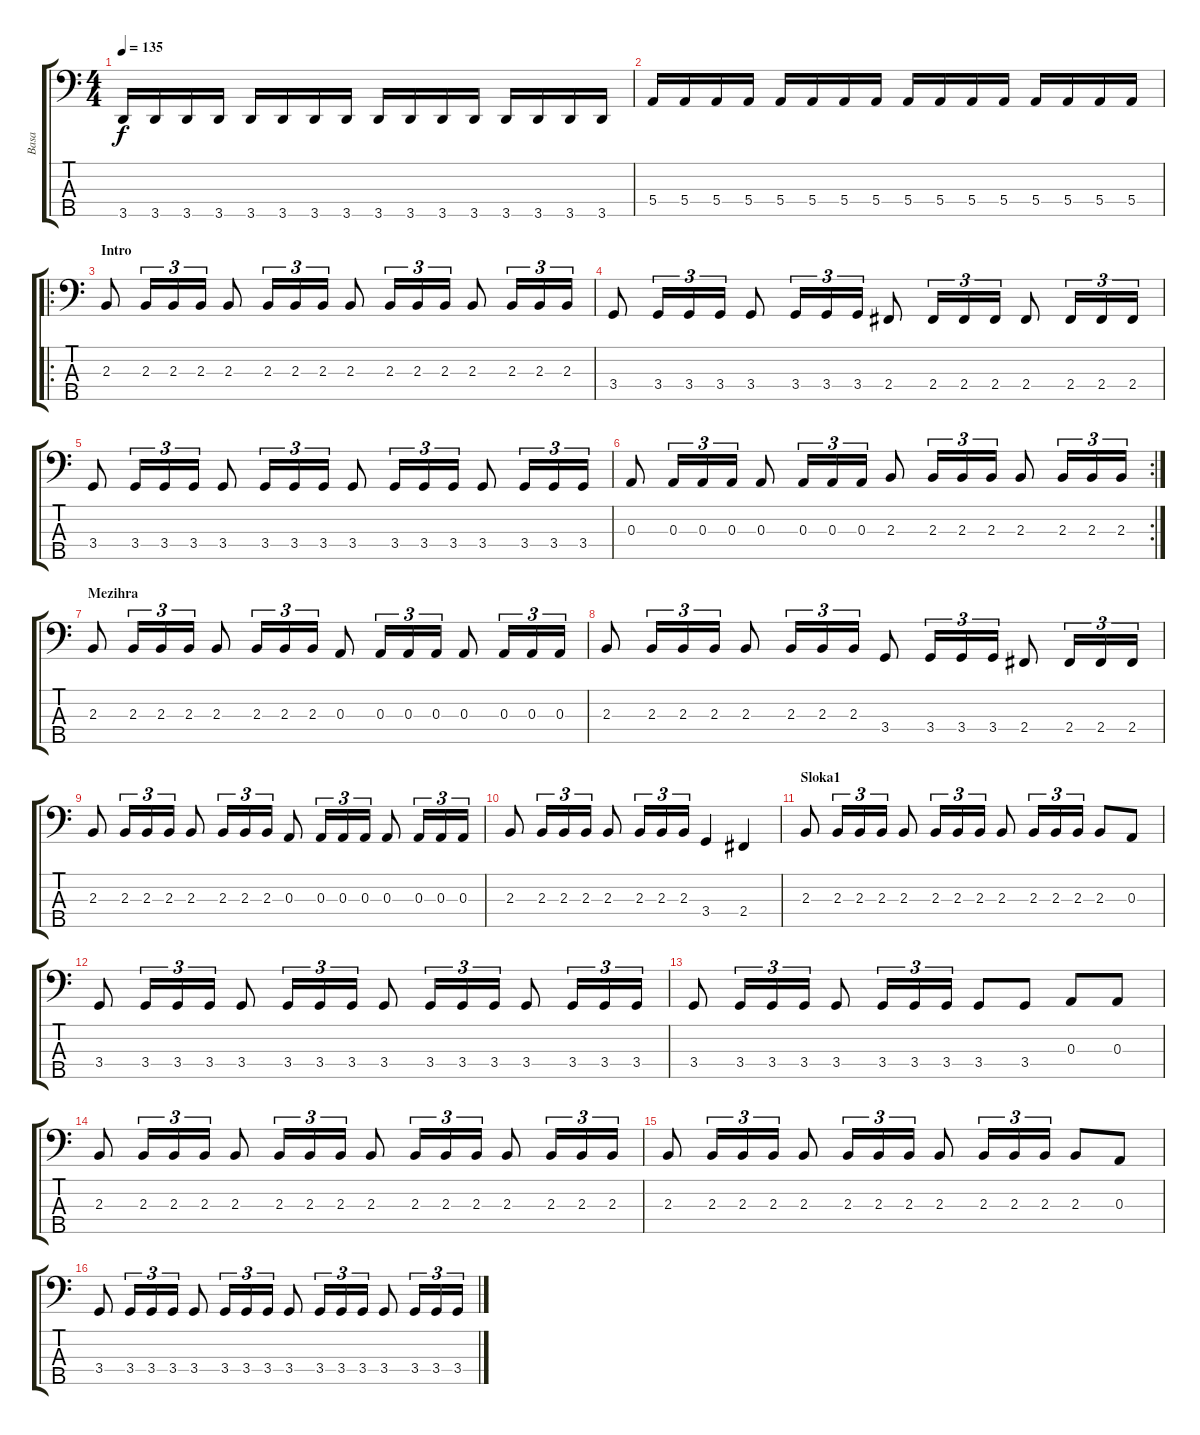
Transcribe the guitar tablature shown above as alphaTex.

\track ("Basa" "Basa") {instrument electricbassfinger}
\staff {score tabs}
\tuning (G2 D2 A1 E1 B0) {hide}
\ts (4 4)
\tempo 135
\clef f4
\ks c
3.5.16{dy f} 3.5.16 3.5.16 3.5.16 3.5.16 3.5.16 3.5.16 3.5.16 3.5.16 3.5.16 3.5.16 3.5.16 3.5.16 3.5.16 3.5.16 3.5.16 |
5.4.16 5.4.16 5.4.16 5.4.16 5.4.16 5.4.16 5.4.16 5.4.16 5.4.16 5.4.16 5.4.16 5.4.16 5.4.16 5.4.16 5.4.16 5.4.16 |
\ro
\section ("" "Intro")
2.3.8 2.3.16{tu (3 2)} 2.3.16{tu (3 2)} 2.3.16{tu (3 2)} 2.3.8 2.3.16{tu (3 2)} 2.3.16{tu (3 2)} 2.3.16{tu (3 2)} 2.3.8 2.3.16{tu (3 2)} 2.3.16{tu (3 2)} 2.3.16{tu (3 2)} 2.3.8 2.3.16{tu (3 2)} 2.3.16{tu (3 2)} 2.3.16{tu (3 2)} |
3.4.8 3.4.16{tu (3 2)} 3.4.16{tu (3 2)} 3.4.16{tu (3 2)} 3.4.8 3.4.16{tu (3 2)} 3.4.16{tu (3 2)} 3.4.16{tu (3 2)} 2.4.8 2.4.16{tu (3 2)} 2.4.16{tu (3 2)} 2.4.16{tu (3 2)} 2.4.8 2.4.16{tu (3 2)} 2.4.16{tu (3 2)} 2.4.16{tu (3 2)} |
3.4.8 3.4.16{tu (3 2)} 3.4.16{tu (3 2)} 3.4.16{tu (3 2)} 3.4.8 3.4.16{tu (3 2)} 3.4.16{tu (3 2)} 3.4.16{tu (3 2)} 3.4.8 3.4.16{tu (3 2)} 3.4.16{tu (3 2)} 3.4.16{tu (3 2)} 3.4.8 3.4.16{tu (3 2)} 3.4.16{tu (3 2)} 3.4.16{tu (3 2)} |
\rc 2
0.3.8 0.3.16{tu (3 2)} 0.3.16{tu (3 2)} 0.3.16{tu (3 2)} 0.3.8 0.3.16{tu (3 2)} 0.3.16{tu (3 2)} 0.3.16{tu (3 2)} 2.3.8 2.3.16{tu (3 2)} 2.3.16{tu (3 2)} 2.3.16{tu (3 2)} 2.3.8 2.3.16{tu (3 2)} 2.3.16{tu (3 2)} 2.3.16{tu (3 2)} |
\section ("" "Mezihra")
2.3.8 2.3.16{tu (3 2)} 2.3.16{tu (3 2)} 2.3.16{tu (3 2)} 2.3.8 2.3.16{tu (3 2)} 2.3.16{tu (3 2)} 2.3.16{tu (3 2)} 0.3.8 0.3.16{tu (3 2)} 0.3.16{tu (3 2)} 0.3.16{tu (3 2)} 0.3.8 0.3.16{tu (3 2)} 0.3.16{tu (3 2)} 0.3.16{tu (3 2)} |
2.3.8 2.3.16{tu (3 2)} 2.3.16{tu (3 2)} 2.3.16{tu (3 2)} 2.3.8 2.3.16{tu (3 2)} 2.3.16{tu (3 2)} 2.3.16{tu (3 2)} 3.4.8 3.4.16{tu (3 2)} 3.4.16{tu (3 2)} 3.4.16{tu (3 2)} 2.4.8 2.4.16{tu (3 2)} 2.4.16{tu (3 2)} 2.4.16{tu (3 2)} |
2.3.8 2.3.16{tu (3 2)} 2.3.16{tu (3 2)} 2.3.16{tu (3 2)} 2.3.8 2.3.16{tu (3 2)} 2.3.16{tu (3 2)} 2.3.16{tu (3 2)} 0.3.8 0.3.16{tu (3 2)} 0.3.16{tu (3 2)} 0.3.16{tu (3 2)} 0.3.8 0.3.16{tu (3 2)} 0.3.16{tu (3 2)} 0.3.16{tu (3 2)} |
2.3.8 2.3.16{tu (3 2)} 2.3.16{tu (3 2)} 2.3.16{tu (3 2)} 2.3.8 2.3.16{tu (3 2)} 2.3.16{tu (3 2)} 2.3.16{tu (3 2)} 3.4.4 2.4.4 |
\section ("" "Sloka1")
2.3.8 2.3.16{tu (3 2)} 2.3.16{tu (3 2)} 2.3.16{tu (3 2)} 2.3.8 2.3.16{tu (3 2)} 2.3.16{tu (3 2)} 2.3.16{tu (3 2)} 2.3.8 2.3.16{tu (3 2)} 2.3.16{tu (3 2)} 2.3.16{tu (3 2)} 2.3.8 0.3.8 |
3.4.8 3.4.16{tu (3 2)} 3.4.16{tu (3 2)} 3.4.16{tu (3 2)} 3.4.8 3.4.16{tu (3 2)} 3.4.16{tu (3 2)} 3.4.16{tu (3 2)} 3.4.8 3.4.16{tu (3 2)} 3.4.16{tu (3 2)} 3.4.16{tu (3 2)} 3.4.8 3.4.16{tu (3 2)} 3.4.16{tu (3 2)} 3.4.16{tu (3 2)} |
3.4.8 3.4.16{tu (3 2)} 3.4.16{tu (3 2)} 3.4.16{tu (3 2)} 3.4.8 3.4.16{tu (3 2)} 3.4.16{tu (3 2)} 3.4.16{tu (3 2)} 3.4.8 3.4.8 0.3.8 0.3.8 |
2.3.8 2.3.16{tu (3 2)} 2.3.16{tu (3 2)} 2.3.16{tu (3 2)} 2.3.8 2.3.16{tu (3 2)} 2.3.16{tu (3 2)} 2.3.16{tu (3 2)} 2.3.8 2.3.16{tu (3 2)} 2.3.16{tu (3 2)} 2.3.16{tu (3 2)} 2.3.8 2.3.16{tu (3 2)} 2.3.16{tu (3 2)} 2.3.16{tu (3 2)} |
2.3.8 2.3.16{tu (3 2)} 2.3.16{tu (3 2)} 2.3.16{tu (3 2)} 2.3.8 2.3.16{tu (3 2)} 2.3.16{tu (3 2)} 2.3.16{tu (3 2)} 2.3.8 2.3.16{tu (3 2)} 2.3.16{tu (3 2)} 2.3.16{tu (3 2)} 2.3.8 0.3.8 |
3.4.8 3.4.16{tu (3 2)} 3.4.16{tu (3 2)} 3.4.16{tu (3 2)} 3.4.8 3.4.16{tu (3 2)} 3.4.16{tu (3 2)} 3.4.16{tu (3 2)} 3.4.8 3.4.16{tu (3 2)} 3.4.16{tu (3 2)} 3.4.16{tu (3 2)} 3.4.8 3.4.16{tu (3 2)} 3.4.16{tu (3 2)} 3.4.16{tu (3 2)}
